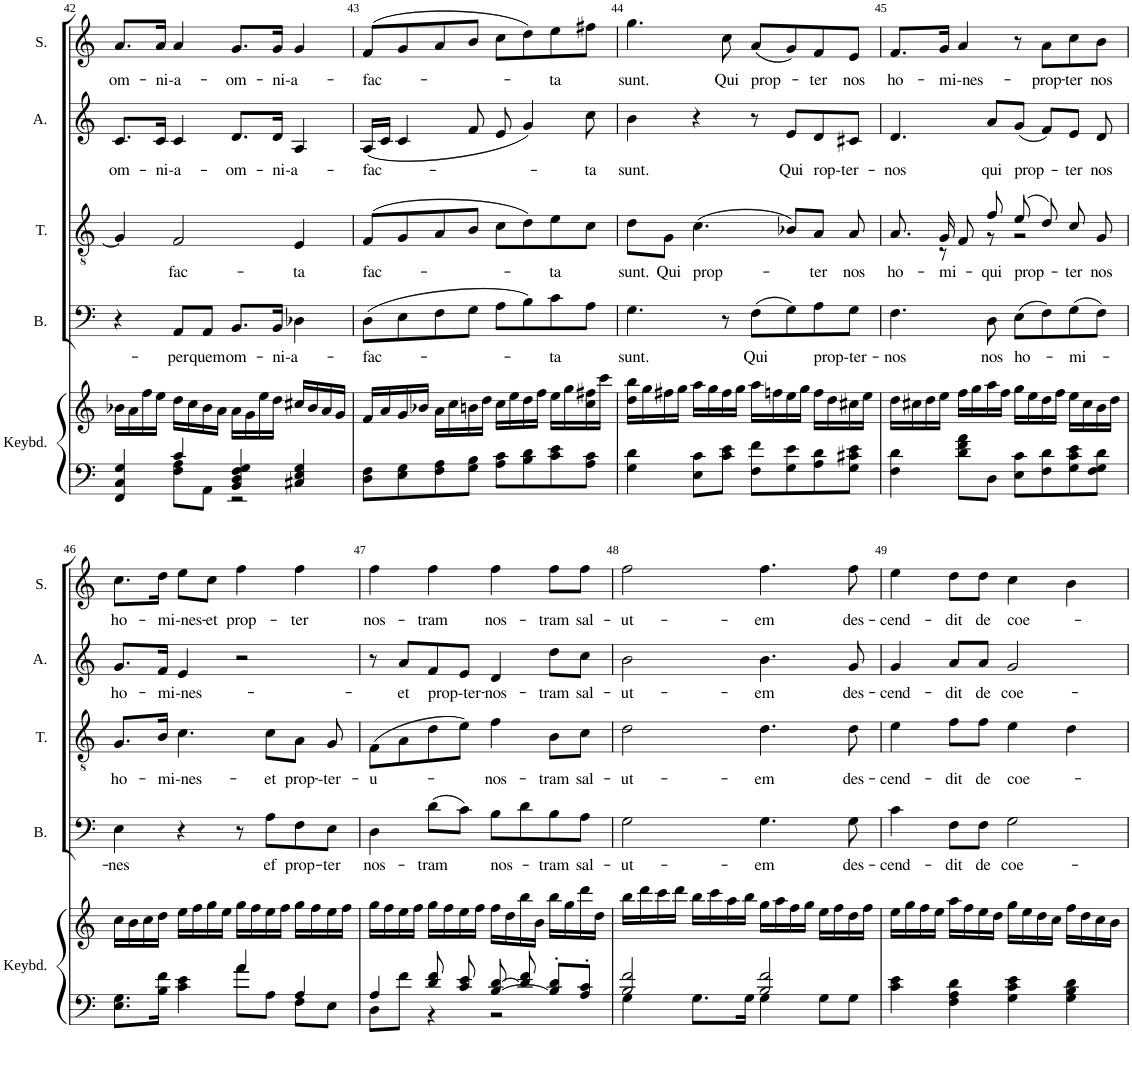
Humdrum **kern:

**kern	**kern	**kern	**text	**kern	**text	**kern	**text	**kern	**text
*part5	*part5	*part4	*part4	*part3	*part3	*part2	*part2	*part1	*part1
*staff6	*staff5	*staff4	*staff4	*staff3	*staff3	*staff2	*staff2	*staff1	*staff1
*I"Keyboard	*	*I"Bass	*	*I"Tenor	*	*I"Alto	*	*I"Soprano	*
*I'Keybd.	*	*I'B.	*	*I'T.	*	*I'A.	*	*I'S.	*
!!LO:PB:g=z
*clefF4	*clefG2	*clefF4	*	*clefGv2	*	*clefG2	*	*clefG2	*
*k[]	*k[]	*k[]	*	*k[]	*	*k[]	*	*k[]	*
*M4/4	*M4/4	*M4/4	*	*M4/4	*	*M4/4	*	*M4/4	*
*met(c)	*met(c)	*met(c)	*	*met(c)	*	*met(c)	*	*met(c)	*
=42	=42	=42	=42	=42	=42	=42	=42	=42	=42
*^	*	*	*	*	*	*	*	*	*
!	!	!	!	!	!	!	!	!LO:LY:b	!	!LO:LY:b
4FF/ 4C/ 4G/	4ryy	16b-X\LL	4r	.	4G/]	.	8.c/L	om-	8.a/L	om-
.	.	16a\	.	.	.	.	.	.	.	.
.	.	16ff\	.	.	.	.	.	.	.	.
!	!	!	!	!	!	!	!	!LO:LY:b	!	!LO:LY:b
.	.	16ee\JJ	.	.	.	.	16c/Jk	-ni-a-	16a/Jk	-ni-a-
!	!	!	!	!LO:LY:b	!	!LO:LY:b	!	!	!	!
4c/	8F\ 8A\L	16dd\LL	8AA/L	-per	2F/	fac-	4c/	.	4a/	.
.	.	16cc\	.	.	.	.	.	.	.	.
!	!	!	!	!LO:LY:b	!	!	!	!	!	!
.	8AA\J	16b-\	8AA/J	quem	.	.	.	.	.	.
.	.	16a\JJ	.	.	.	.	.	.	.	.
!	!	!	!	!LO:LY:b	!	!	!	!LO:LY:b	!	!LO:LY:b
4BB/ 4D/ 4F/ 4G/	2r	16a\LL	8.BB/L	om-	.	.	8.d/L	-om-	8.g/L	-om-
.	.	16g\	.	.	.	.	.	.	.	.
.	.	16ee\	.	.	.	.	.	.	.	.
!	!	!	!	!LO:LY:b	!	!	!	!LO:LY:b	!	!LO:LY:b
.	.	16dd\JJ	16BB/Jk	-ni-a-	.	.	16d/Jk	-ni-a-	16g/Jk	-ni-a-
!	!	!	!	!	!	!LO:LY:b	!	!	!	!
4C#X/ 4E/ 4G/	.	16cc#X/LL	4D-X\	.	4E/	-ta	4A/	.	4g/	.
.	.	16b-/	.	.	.	.	.	.	.	.
.	.	16a/	.	.	.	.	.	.	.	.
.	.	16g/JJ	.	.	.	.	.	.	.	.
*v	*v	*	*	*	*	*	*	*	*	*
=43	=43	=43	=43	=43	=43	=43	=43	=43	=43
!	!	!	!LO:LY:b	!	!LO:LY:b	!	!LO:LY:b	!	!LO:LY:b
8D\ 8F\L	16f/LL	(8D\L	-fac-	(8F/L	fac-	(16A/LL	-fac-	(8f/L	-fac-
.	16a/	.	.	.	.	16c/JJ	.	.	.
8E\ 8G\	16g/	8E\	.	8G/	.	4c/	.	8g/	.
.	16b-X/JJ	.	.	.	.	.	.	.	.
8F\ 8A\	16a\LL	8F\	.	8A/	.	.	.	8a/	.
.	16cc\	.	.	.	.	.	.	.	.
8G\ 8B\J	16bn\	8G\J	.	8B/J	.	8f/	.	8b/J	.
.	16dd\JJ	.	.	.	.	.	.	.	.
8A\ 8c\L	16cc\LL	8A\L	.	8c\L	.	8e/	.	8cc\L	.
.	16ee\	.	.	.	.	.	.	.	.
8B\ 8d\	16dd\	8B\)	.	8d\)	.	4g/)	.	8dd\)	.
.	16ff\JJ	.	.	.	.	.	.	.	.
!	!	!	!LO:LY:b	!	!LO:LY:b	!	!	!	!LO:LY:b
8c\ 8e\	16ee\LL	8c\	-ta	8e\	-ta	.	.	8ee\	-ta
.	16gg\	.	.	.	.	.	.	.	.
!	!	!	!	!	!	!	!LO:LY:b	!	!
8A\ 8c\J	16cc\ 16ff#X\	8A\J	.	8c\J	.	8cc\	-ta	8ff#X\J	.
.	16ccc\JJ	.	.	.	.	.	.	.	.
=44	=44	=44	=44	=44	=44	=44	=44	=44	=44
!	!	!	!LO:LY:b	!	!LO:LY:b	!	!LO:LY:b	!	!LO:LY:b
4G\ 4d\	16dd\ 16bb\LL	4.G\	sunt.	8d\L	sunt.	4b\	sunt.	4.gg\	sunt.
.	16gg\	.	.	.	.	.	.	.	.
!	!	!	!	!	!LO:LY:b	!	!	!	!
.	16ff#X\	.	.	8G\J	Qui	.	.	.	.
.	16gg\JJ	.	.	.	.	.	.	.	.
!	!	!	!	!	!LO:LY:b	!	!	!	!
8E\ 8c\L	16aa\LL	.	.	(4.c\	prop-	4r	.	.	.
.	16gg\	.	.	.	.	.	.	.	.
!	!	!	!	!	!	!	!	!	!LO:LY:b
8c\ 8e\J	16ff#\	8r	.	.	.	.	.	8cc\	Qui
.	16gg\JJ	.	.	.	.	.	.	.	.
!	!	!	!LO:LY:b	!	!	!	!	!	!LO:LY:b
8F\ 8f\L	16aa\LL	(8F\L	Qui	.	.	8r	.	(8a/L	prop-
.	16ffn\	.	.	.	.	.	.	.	.
!	!	!	!	!	!	!	!LO:LY:b	!	!
8G\ 8e\	16ee\	8G\)	.	8B-X/L)	.	8e/L	Qui	8g/)	.
.	16gg\JJ	.	.	.	.	.	.	.	.
!	!	!	!LO:LY:b	!	!LO:LY:b	!	!LO:LY:b	!	!LO:LY:b
8A\ 8d\	16ff\LL	8A\	prop-ter-	8A/J	-ter	8d/	rop-ter-	8f/	-ter
.	16dd\	.	.	.	.	.	.	.	.
!	!	!	!	!	!LO:LY:b	!	!	!	!LO:LY:b
8G\ 8c#X\ 8e\J	16cc#X\	8G\J	.	8A/	nos	8c#X/J	.	8e/J	nos
.	16ee\JJ	.	.	.	.	.	.	.	.
=45	=45	=45	=45	=45	=45	=45	=45	=45	=45
!	!	!	!LO:LY:b	!	!LO:LY:b	!	!LO:LY:b	!	!LO:LY:b
*	*	*	*	*^	*	*	*	*	*
4F\ 4d\	16dd\LL	4.F\	-nos	8.A/	8ryy	ho-	4.d/	-nos	8.f/L	ho-
.	16cc#X\	.	.	.	.	.	.	.	.	.
.	16dd\	.	.	.	16ryy	.	.	.	.	.
!	!	!	!	!	!	!LO:LY:b	!	!	!	!LO:LY:b
.	16ee\JJ	.	.	16G/	8r	-mi-	.	.	16g/Jk	-mi-nes-
8d\ 8f\ 8a\L	16ff\LL	.	.	8F/	.	.	.	.	4a/	.
.	16gg\	.	.	.	16ryy	.	.	.	.	.
!	!	!	!LO:LY:b	!	!	!LO:LY:b	!	!LO:LY:b	!	!
8D\J	16aa\	8D\	nos	8f/	8r	-qui	8a/L	qui	.	.
.	16ff\JJ	.	.	.	.	.	.	.	.	.
!	!	!	!LO:LY:b	!	!	!LO:LY:b	!	!LO:LY:b	!	!
8E\ 8c\L	16gg\LL	(8E\L	ho-	(8e/	2r	prop-	(8g/J	prop-	8r	.
.	16ee\	.	.	.	.	.	.	.	.	.
!	!	!	!	!	!	!	!	!	!	!LO:LY:b
8F\ 8d\	16dd\	8F\)	.	8d/)	.	.	8f/L)	.	8a\L	-prop-
.	16ff\JJ	.	.	.	.	.	.	.	.	.
!	!	!	!LO:LY:b	!	!	!LO:LY:b	!	!LO:LY:b	!	!LO:LY:b
8G\ 8c\ 8e\	16ee\LL	(8G\	-mi-	8c/	.	-ter	8e/J	-ter	8cc\	-ter
.	16cc#\	.	.	.	.	.	.	.	.	.
!	!	!	!	!	!	!LO:LY:b	!	!LO:LY:b	!	!LO:LY:b
8F\ 8G\ 8d\J	16b\	8F\J)	.	8G/	.	nos	8d/	nos	8b\J	nos
.	16dd\JJ	.	.	.	.	.	.	.	.	.
*	*	*	*	*v	*v	*	*	*	*	*
!!LO:LB:g=z
=46	=46	=46	=46	=46	=46	=46	=46	=46	=46
*^	*	*	*	*	*	*	*	*	*
!	!	!	!	!LO:LY:b	!	!LO:LY:b	!	!LO:LY:b	!	!LO:LY:b
2ryy	8.E\ 8.G\L	16cc\LL	4E\	-nes	8.G/L	ho-	8.g/L	ho-	8.cc\L	ho-
.	.	16b\	.	.	.	.	.	.	.	.
.	.	16cc\	.	.	.	.	.	.	.	.
!	!	!	!	!	!	!LO:LY:b	!	!LO:LY:b	!	!LO:LY:b
.	16B\ 16f\Jk	16dd\JJ	.	.	16B/Jk	-mi-nes-	16f/Jk	-mi-nes-	16dd\Jk	-mi-nes-
.	4c\ 4e\	16ee\LL	4r	.	4.c\	.	4e/	.	8ee\L	.
.	.	16ff\	.	.	.	.	.	.	.	.
!	!	!	!	!	!	!	!	!	!	!LO:LY:b
.	.	16gg\	.	.	.	.	.	.	8cc\J	-et
.	.	16ee\JJ	.	.	.	.	.	.	.	.
!	!	!	!	!	!	!	!	!	!	!LO:LY:b
4a/	8a\L	16gg\LL	8r	.	.	.	2r	.	4ff\	prop-
.	.	16ff\	.	.	.	.	.	.	.	.
!	!	!	!	!LO:LY:b	!	!LO:LY:b	!	!	!	!
.	8A\J	16ee\	8A\L	ef	8c\L	-et	.	.	.	.
.	.	16ff\JJ	.	.	.	.	.	.	.	.
!	!	!	!	!LO:LY:b	!	!LO:LY:b	!	!	!	!LO:LY:b
4A/	8F\L	16gg\LL	8F\	prop-	8A\J	prop-	.	.	4ff\	-ter
.	.	16ff\	.	.	.	.	.	.	.	.
!	!	!	!	!LO:LY:b	!	!LO:LY:b	!	!	!	!
.	8E\J	16ee\	8E\J	-ter	8G/	--ter-	.	.	.	.
.	.	16ff\JJ	.	.	.	.	.	.	.	.
=47	=47	=47	=47	=47	=47	=47	=47	=47	=47	=47
!	!	!	!	!LO:LY:b	!	!LO:LY:b	!	!	!	!LO:LY:b
4A/	8D\L	16gg\LL	4D\	nos-	(8F\L	-u-	8r	.	4ff\	nos-
.	.	16ff\	.	.	.	.	.	.	.	.
!	!	!	!	!	!	!	!	!LO:LY:b	!	!
.	8f\J	16ee\	.	.	8A\	.	8a/L	-et	.	.
.	.	16ff\JJ	.	.	.	.	.	.	.	.
!	!	!	!	!LO:LY:b	!	!	!	!LO:LY:b	!	!LO:LY:b
8d/ 8f/	4r	16gg\LL	(8d\L	-tram	8d\	.	8f/	prop-ter-	4ff\	-tram
.	.	16ff\	.	.	.	.	.	.	.	.
8c/ 8e/	.	16ee\	8c\J)	.	8e\J)	.	8e/J	.	.	.
.	.	16ff\JJ	.	.	.	.	.	.	.	.
!	!	!	!	!LO:LY:b	!	!LO:LY:b	!	!LO:LY:b	!	!LO:LY:b
[8B/ [8d/	2r	16ff\LL	8B\L	nos-	4f\	-nos-	4d/	-nos-	4ff\	nos-
.	.	16dd\	.	.	.	.	.	.	.	.
8d/] 8f/	.	16bb\	8d\	.	.	.	.	.	.	.
.	.	16b\JJ	.	.	.	.	.	.	.	.
!	!	!	!	!LO:LY:b	!	!LO:LY:b	!	!LO:LY:b	!	!LO:LY:b
8B/]' 8d/'L	.	16bb\LL	8B\	-tram	8B\L	-tram	8dd\L	-tram	8ff\L	-tram
.	.	16gg\	.	.	.	.	.	.	.	.
!	!	!	!	!LO:LY:b	!	!LO:LY:b	!	!LO:LY:b	!	!LO:LY:b
8A/' 8c/'J	.	16ddd\	8A\J	sal-	8c\J	sal-	8cc\J	sal-	8ff\J	sal-
.	.	16dd\JJ	.	.	.	.	.	.	.	.
=48	=48	=48	=48	=48	=48	=48	=48	=48	=48	=48
!	!	!	!	!LO:LY:b	!	!LO:LY:b	!	!LO:LY:b	!	!LO:LY:b
2B/ 2f/	4G\	16bb\LL	2G\	-ut-	2d\	-ut-	2b\	-ut-	2ff\	-ut-
.	.	16ddd\	.	.	.	.	.	.	.	.
.	.	16ccc\	.	.	.	.	.	.	.	.
.	.	16ddd\JJ	.	.	.	.	.	.	.	.
.	8.G\L	16bb\LL	.	.	.	.	.	.	.	.
.	.	16ccc\	.	.	.	.	.	.	.	.
.	.	16aa\	.	.	.	.	.	.	.	.
.	16G\Jk	16bb\JJ	.	.	.	.	.	.	.	.
!	!	!	!	!LO:LY:b	!	!LO:LY:b	!	!LO:LY:b	!	!LO:LY:b
2B/ 2f/	4G\	16gg\LL	4.G\	-em	4.d\	-em	4.b\	-em	4.ff\	-em
.	.	16aa\	.	.	.	.	.	.	.	.
.	.	16ff\	.	.	.	.	.	.	.	.
.	.	16gg\JJ	.	.	.	.	.	.	.	.
.	8G\L	16ee\LL	.	.	.	.	.	.	.	.
.	.	16ff\	.	.	.	.	.	.	.	.
!	!	!	!	!LO:LY:b	!	!LO:LY:b	!	!LO:LY:b	!	!LO:LY:b
.	8G\J	16dd\	8G\	des-	8d\	des-	8g/	des-	8ff\	des-
.	.	16ff\JJ	.	.	.	.	.	.	.	.
*v	*v	*	*	*	*	*	*	*	*	*
=49	=49	=49	=49	=49	=49	=49	=49	=49	=49
!	!	!	!LO:LY:b	!	!LO:LY:b	!	!LO:LY:b	!	!LO:LY:b
4c\ 4e\	16ee\LL	4c\	-cend-	4e\	-cend-	4g/	-cend-	4ee\	-cend-
.	16gg\	.	.	.	.	.	.	.	.
.	16ff\	.	.	.	.	.	.	.	.
.	16ee\JJ	.	.	.	.	.	.	.	.
!	!	!	!LO:LY:b	!	!LO:LY:b	!	!LO:LY:b	!	!LO:LY:b
4F\ 4A\ 4d\	16aa\LL	8F\L	-dit	8f\L	-dit	8a/L	-dit	8dd\L	-dit
.	16ff\	.	.	.	.	.	.	.	.
!	!	!	!LO:LY:b	!	!LO:LY:b	!	!LO:LY:b	!	!LO:LY:b
.	16ee\	8F\J	de	8f\J	de	8a/J	de	8dd\J	de
.	16dd\JJ	.	.	.	.	.	.	.	.
!	!	!	!LO:LY:b	!	!LO:LY:b	!	!LO:LY:b	!	!LO:LY:b
4G\ 4c\ 4e\	16gg\LL	2G\	coe-	4e\	coe-	2g/	coe-	4cc\	coe-
.	16ee\	.	.	.	.	.	.	.	.
.	16dd\	.	.	.	.	.	.	.	.
.	16cc\JJ	.	.	.	.	.	.	.	.
4G\ 4B\ 4d\	16ff\LL	.	.	4d\	.	.	.	4b\	.
.	16dd\	.	.	.	.	.	.	.	.
.	16cc\	.	.	.	.	.	.	.	.
.	16b\JJ	.	.	.	.	.	.	.	.
=	=	=	=	=	=	=	=	=	=
*-	*-	*-	*-	*-	*-	*-	*-	*-	*-
